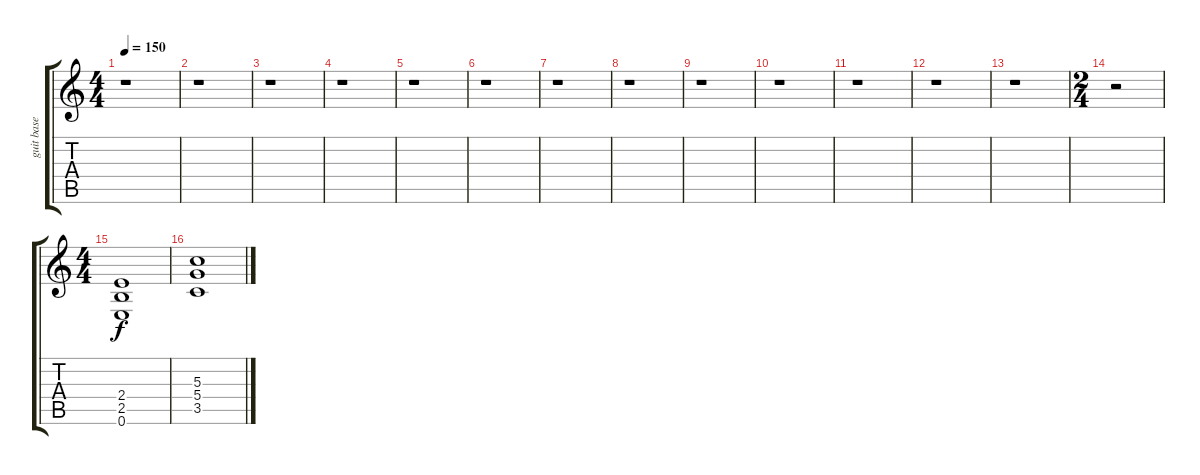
\track ("guit base" "guit base") {instrument distortionguitar}
\staff {score tabs}
\tuning (E4 B3 G3 D3 A2 E2) {hide}
\ts (4 4)
\tempo 150
\clef g2
\ks c
r.1{dy f instrument distortionguitar} |
r.1 |
r.1 |
r.1 |
r.1 |
r.1 |
r.1 |
r.1 |
r.1 |
r.1 |
r.1 |
r.1 |
r.1 |
\ts (2 4)
r.2 |
\ts (4 4)
(2.4 2.5 0.6).1 |
(5.3 5.4 3.5).1
